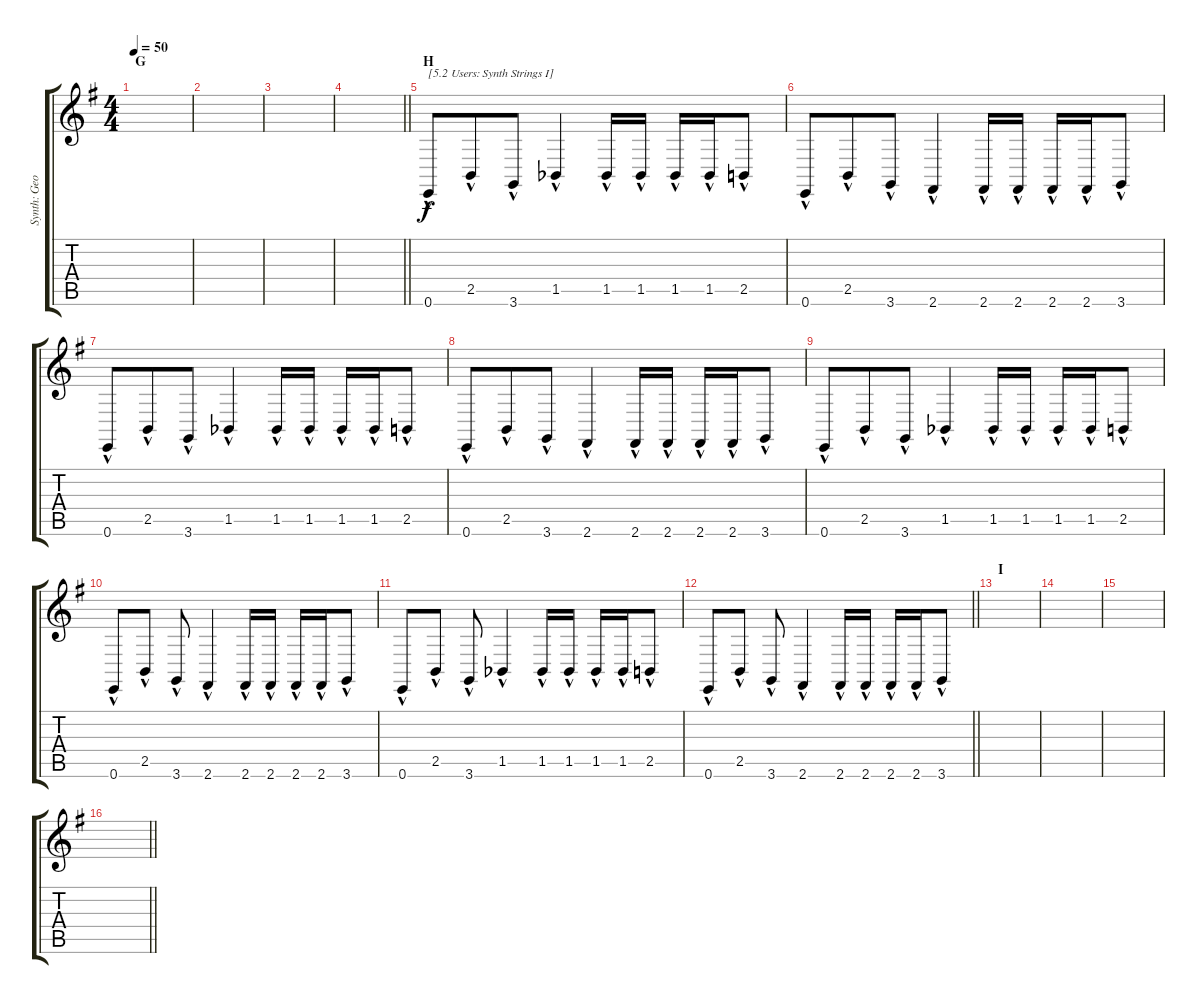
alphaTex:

\track ("Synth: Geoff" "Synth: Geo") {instrument synthstrings1}
\staff {score tabs}
\tuning (E4 B3 G3 D3 A2 E2) {hide}
\ts (4 4)
\section ("" "G")
\tempo 50
\clef g2
\ks g
|
|
|
\barLineRight lightlight
|
\section ("" "H")
0.6{hac}.8{txt "[5.2 Users: Synth Strings I]" beam merge} 2.5{hac}.8{beam merge} 3.6{hac}.8 1.5{hac acc b}.4 1.5{hac acc b}.16 1.5{hac acc b}.16 1.5{hac acc b}.16 1.5{hac acc b}.16 2.5{hac}.8 |
0.6{hac}.8 2.5{hac}.8{beam merge} 3.6{hac}.8 2.6{hac}.4 2.6{hac}.16 2.6{hac}.16 2.6{hac}.16 2.6{hac}.16 3.6{hac}.8 |
0.6{hac}.8 2.5{hac}.8{beam merge} 3.6{hac}.8 1.5{hac acc b}.4 1.5{hac acc b}.16 1.5{hac acc b}.16 1.5{hac acc b}.16 1.5{hac acc b}.16 2.5{hac}.8 |
0.6{hac}.8 2.5{hac}.8{beam merge} 3.6{hac}.8 2.6{hac}.4 2.6{hac}.16 2.6{hac}.16 2.6{hac}.16 2.6{hac}.16 3.6{hac}.8 |
0.6{hac}.8 2.5{hac}.8{beam merge} 3.6{hac}.8 1.5{hac acc b}.4 1.5{hac acc b}.16 1.5{hac acc b}.16 1.5{hac acc b}.16 1.5{hac acc b}.16 2.5{hac}.8 |
0.6{hac}.8 2.5{hac}.8 3.6{hac}.8 2.6{hac}.4 2.6{hac}.16 2.6{hac}.16 2.6{hac}.16 2.6{hac}.16 3.6{hac}.8 |
0.6{hac}.8 2.5{hac}.8 3.6{hac}.8 1.5{hac acc b}.4 1.5{hac acc b}.16 1.5{hac acc b}.16 1.5{hac acc b}.16 1.5{hac acc b}.16 2.5{hac}.8 |
\barLineRight lightlight
0.6{hac}.8 2.5{hac}.8 3.6{hac}.8 2.6{hac}.4 2.6{hac}.16 2.6{hac}.16 2.6{hac}.16 2.6{hac}.16 3.6{hac}.8 |
\section ("" "I")
|
|
|
\barLineRight lightlight
